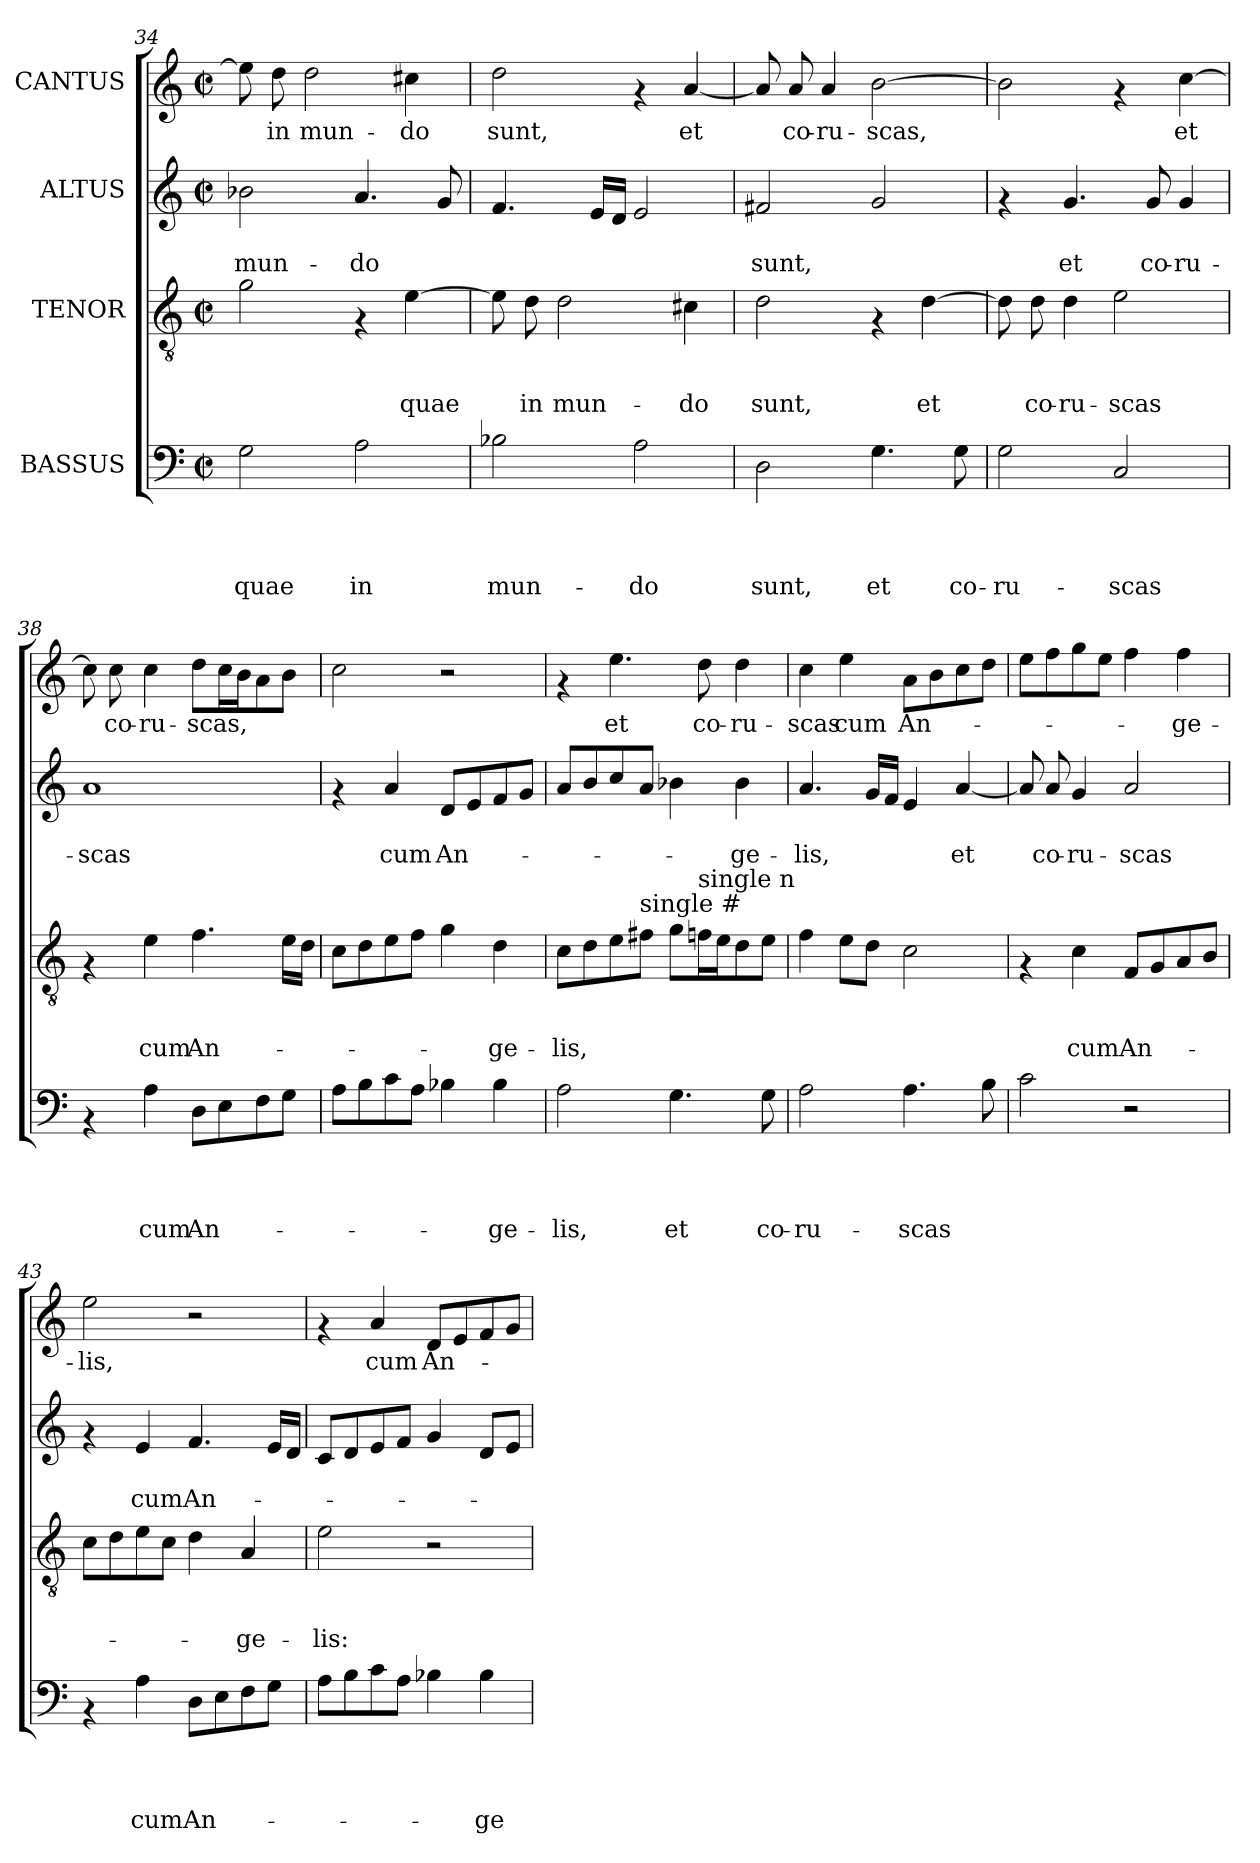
**kern	**text	**text	**text	**text	**kern	**text	**text	**text	**kern	**text	**text	**kern	**text
*part4	*part4	*part4	*part4	*part4	*part3	*part3	*part3	*part3	*part2	*part2	*part2	*part1	*part1
*staff4	*staff4	*staff4	*staff4	*staff4	*staff3	*staff3	*staff3	*staff3	*staff2	*staff2	*staff2	*staff1	*staff1
*I"BASSUS	*	*	*	*	*I"TENOR	*	*	*	*I"ALTUS	*	*	*I"CANTUS	*
*clefF4	*	*	*	*	*clefGv2	*	*	*	*clefG2	*	*	*clefG2	*
*k[]	*	*	*	*	*k[]	*	*	*	*k[]	*	*	*k[]	*
*C:	*	*	*	*	*C:	*	*	*	*C:	*	*	*C:	*
*M2/2	*	*	*	*	*M2/2	*	*	*	*M2/2	*	*	*M2/2	*
*met(c|)	*	*	*	*	*met(c|)	*	*	*	*met(c|)	*	*	*met(c|)	*
=34	=34	=34	=34	=34	=34	=34	=34	=34	=34	=34	=34	=34	=34
!	!	!	!	!LO:LY:b	!	!	!	!	!	!	!LO:LY:b	!	!
2G\	.	.	.	quae	2g\	.	.	.	2b-X\	.	mun-	8ee\]	.
!	!	!	!	!	!	!	!	!	!	!	!	!	!LO:LY:b
.	.	.	.	.	.	.	.	.	.	.	.	8dd\	in
!	!	!	!	!	!	!	!	!	!	!	!	!	!LO:LY:b
.	.	.	.	.	.	.	.	.	.	.	.	2dd\	mun-
!	!	!	!	!LO:LY:b	!	!	!	!	!	!	!LO:LY:b	!	!
2A\	.	.	.	in	4rF	.	.	.	4.a/	.	-do	.	.
!	!	!	!	!	!	!	!	!LO:LY:b	!	!	!	!	!LO:LY:b
.	.	.	.	.	[>4e\	.	.	quae	.	.	.	4cc#X\	-do
.	.	.	.	.	.	.	.	.	8g/	.	.	.	.
=35	=35	=35	=35	=35	=35	=35	=35	=35	=35	=35	=35	=35	=35
!	!	!	!	!LO:LY:b	!	!	!	!	!	!	!	!	!LO:LY:b
2B-X\	.	.	.	mun-	8e\]	.	.	.	4.f/	.	.	2dd\	sunt,
!	!	!	!	!	!	!	!	!LO:LY:b	!	!	!	!	!
.	.	.	.	.	8d\	.	.	in	.	.	.	.	.
!	!	!	!	!	!	!	!	!LO:LY:b	!	!	!	!	!
.	.	.	.	.	2d\	.	.	mun-	.	.	.	.	.
.	.	.	.	.	.	.	.	.	16e/LL	.	.	.	.
.	.	.	.	.	.	.	.	.	16d/JJ	.	.	.	.
!	!	!	!	!LO:LY:b	!	!	!	!	!	!	!	!	!
2A\	.	.	.	-do	.	.	.	.	2e/	.	.	4rf	.
!	!	!	!	!	!	!	!	!LO:LY:b	!	!	!	!	!LO:LY:b
.	.	.	.	.	4c#X\	.	.	-do	.	.	.	[<4a/	et
=36	=36	=36	=36	=36	=36	=36	=36	=36	=36	=36	=36	=36	=36
!	!	!	!	!LO:LY:b	!	!	!	!LO:LY:b	!	!	!LO:LY:b	!	!
2D\	.	.	.	sunt,	2d\	.	.	sunt,	2f#X/	.	sunt,	8a/]	.
!	!	!	!	!	!	!	!	!	!	!	!	!	!LO:LY:b
.	.	.	.	.	.	.	.	.	.	.	.	8a/	co-
!	!	!	!	!	!	!	!	!	!	!	!	!	!LO:LY:b
.	.	.	.	.	.	.	.	.	.	.	.	4a/	-ru-
!	!	!	!	!LO:LY:b	!	!	!	!	!	!	!	!	!LO:LY:b
4.G\	.	.	.	et	4rF	.	.	.	2g/	.	.	[<2b\	-scas,
!	!	!	!	!	!	!	!	!LO:LY:b	!	!	!	!	!
.	.	.	.	.	[<4d\	.	.	et	.	.	.	.	.
!	!	!	!	!LO:LY:b	!	!	!	!	!	!	!	!	!
8G\	.	.	.	co-	.	.	.	.	.	.	.	.	.
!!LO:LB:g=z
=37	=37	=37	=37	=37	=37	=37	=37	=37	=37	=37	=37	=37	=37
!	!	!	!	!LO:LY:b	!	!	!	!	!	!	!	!	!
2G\	.	.	.	-ru-	8d\]	.	.	.	4rf	.	.	2b\]	.
!	!	!	!	!	!	!	!	!LO:LY:b	!	!	!	!	!
.	.	.	.	.	8d\	.	.	co-	.	.	.	.	.
!	!	!	!	!	!	!	!	!LO:LY:b	!	!	!LO:LY:b	!	!
.	.	.	.	.	4d\	.	.	-ru-	4.g/	.	et	.	.
!	!	!	!	!LO:LY:b	!	!	!	!LO:LY:b	!	!	!	!	!
2C/	.	.	.	-scas	2e\	.	.	-scas	.	.	.	4rf	.
!	!	!	!	!	!	!	!	!	!	!	!LO:LY:b	!	!
.	.	.	.	.	.	.	.	.	8g/	.	co-	.	.
!	!	!	!	!	!	!	!	!	!	!	!LO:LY:b	!	!LO:LY:b
.	.	.	.	.	.	.	.	.	4g/	.	-ru-	[>4cc\	et
=38	=38	=38	=38	=38	=38	=38	=38	=38	=38	=38	=38	=38	=38
!	!	!	!	!	!	!	!	!	!	!	!LO:LY:b	!	!
4rAA	.	.	.	.	4rF	.	.	.	1a	.	-scas	8cc\]	.
!	!	!	!	!	!	!	!	!	!	!	!	!	!LO:LY:b
.	.	.	.	.	.	.	.	.	.	.	.	8cc\	co-
!	!	!	!	!LO:LY:b	!	!	!	!LO:LY:b	!	!	!	!	!LO:LY:b
4A\	.	.	.	cum	4e\	.	.	cum	.	.	.	4cc\	-ru-
!	!	!	!	!LO:LY:b	!	!	!	!LO:LY:b	!	!	!	!	!LO:LY:b
8D\L	.	.	.	An-	4.f\	.	.	An-	.	.	.	8dd\L	-scas,
8E\	.	.	.	.	.	.	.	.	.	.	.	16cc\L	.
.	.	.	.	.	.	.	.	.	.	.	.	16b\J	.
8F\	.	.	.	.	.	.	.	.	.	.	.	8a\	.
8G\J	.	.	.	.	16e\LL	.	.	.	.	.	.	8b\J	.
.	.	.	.	.	16d\JJ	.	.	.	.	.	.	.	.
=39	=39	=39	=39	=39	=39	=39	=39	=39	=39	=39	=39	=39	=39
8A\L	.	.	.	.	8c\L	.	.	.	4rf	.	.	2cc\	.
8B\	.	.	.	.	8d\	.	.	.	.	.	.	.	.
!	!	!	!	!	!	!	!	!	!	!	!LO:LY:b	!	!
8c\	.	.	.	.	8e\	.	.	.	4a/	.	cum	.	.
8A\J	.	.	.	.	8f\J	.	.	.	.	.	.	.	.
!	!	!	!	!	!	!	!	!	!	!	!LO:LY:b	!	!
4B-X\	.	.	.	.	4g\	.	.	.	8d/L	.	An-	2r	.
.	.	.	.	.	.	.	.	.	8e/	.	.	.	.
!	!	!	!	!LO:LY:b	!	!	!	!LO:LY:b	!	!	!	!	!
4B-\	.	.	.	-ge-	4d\	.	.	-ge-	8f/	.	.	.	.
.	.	.	.	.	.	.	.	.	8g/J	.	.	.	.
=40	=40	=40	=40	=40	=40	=40	=40	=40	=40	=40	=40	=40	=40
!	!	!	!	!LO:LY:b	!	!	!	!LO:LY:b	!	!	!	!	!
2A\	.	.	.	-lis,	8c\L	.	.	-lis,	8a/L	.	.	4rf	.
.	.	.	.	.	8d\	.	.	.	8b/	.	.	.	.
!	!	!	!	!	!	!	!	!	!	!	!	!	!LO:LY:b
.	.	.	.	.	8e\	.	.	.	8cc/	.	.	4.ee\	et
!	!	!	!	!	!LO:TX:a:t=single #	!	!	!	!	!	!	!	!
.	.	.	.	.	8f#\J	.	.	.	8a/J	.	.	.	.
!	!	!	!	!LO:LY:b	!	!	!	!	!	!	!	!	!
4.G\	.	.	.	et	8g\L	.	.	.	4b-X\	.	.	.	.
!	!	!	!	!	!LO:TX:a:t=single n	!	!	!	!	!	!	!	!
!	!	!	!	!	!	!	!	!	!	!	!	!	!LO:LY:b
.	.	.	.	.	16f\L	.	.	.	.	.	.	8dd\	co-
.	.	.	.	.	16e\J	.	.	.	.	.	.	.	.
!	!	!	!	!	!	!	!	!	!	!	!LO:LY:b	!	!LO:LY:b
.	.	.	.	.	8d\	.	.	.	4b-\	.	-ge-	4dd\	-ru-
!	!	!	!	!LO:LY:b	!	!	!	!	!	!	!	!	!
8G\	.	.	.	co-	8e\J	.	.	.	.	.	.	.	.
=41	=41	=41	=41	=41	=41	=41	=41	=41	=41	=41	=41	=41	=41
!	!	!	!	!LO:LY:b	!	!	!	!	!	!	!LO:LY:b	!	!LO:LY:b
2A\	.	.	.	-ru-	4f\	.	.	.	4.a/	.	-lis,	4cc\	-scas
!	!	!	!	!	!	!	!	!	!	!	!	!	!LO:LY:b
.	.	.	.	.	8e\L	.	.	.	.	.	.	4ee\	cum
.	.	.	.	.	8d\J	.	.	.	16g/LL	.	.	.	.
.	.	.	.	.	.	.	.	.	16f/JJ	.	.	.	.
!	!	!	!	!LO:LY:b	!	!	!	!	!	!	!	!	!LO:LY:b
4.A\	.	.	.	-scas	2c\	.	.	.	4e/	.	.	8a\L	An-
.	.	.	.	.	.	.	.	.	.	.	.	8b\	.
!	!	!	!	!	!	!	!	!	!	!	!LO:LY:b	!	!
.	.	.	.	.	.	.	.	.	[<4a/	.	et	8cc\	.
8B\	.	.	.	.	.	.	.	.	.	.	.	8dd\J	.
!!LO:PB:g=z
=42	=42	=42	=42	=42	=42	=42	=42	=42	=42	=42	=42	=42	=42
2c\	.	.	.	.	4rF	.	.	.	8a/]	.	.	8ee\L	.
!	!	!	!	!	!	!	!	!	!	!	!LO:LY:b	!	!
.	.	.	.	.	.	.	.	.	8a/	.	co-	8ff\	.
!	!	!	!	!	!	!	!	!LO:LY:b	!	!	!LO:LY:b	!	!
.	.	.	.	.	4c\	.	.	cum	4g/	.	-ru-	8gg\	.
.	.	.	.	.	.	.	.	.	.	.	.	8ee\J	.
!	!	!	!	!	!	!	!	!LO:LY:b	!	!	!LO:LY:b	!	!
2r	.	.	.	.	8F/L	.	.	An-	2a/	.	-scas	4ff\	.
.	.	.	.	.	8G/	.	.	.	.	.	.	.	.
!	!	!	!	!	!	!	!	!	!	!	!	!	!LO:LY:b
.	.	.	.	.	8A/	.	.	.	.	.	.	4ff\	-ge-
.	.	.	.	.	8B/J	.	.	.	.	.	.	.	.
=43	=43	=43	=43	=43	=43	=43	=43	=43	=43	=43	=43	=43	=43
!	!	!	!	!	!	!	!	!	!	!	!	!	!LO:LY:b
4rAA	.	.	.	.	8c\L	.	.	.	4rf	.	.	2ee\	-lis,
.	.	.	.	.	8d\	.	.	.	.	.	.	.	.
!	!	!	!	!LO:LY:b	!	!	!	!	!	!	!LO:LY:b	!	!
4A\	.	.	.	cum	8e\	.	.	.	4e/	.	cum	.	.
.	.	.	.	.	8c\J	.	.	.	.	.	.	.	.
!	!	!	!	!LO:LY:b	!	!	!	!	!	!	!LO:LY:b	!	!
8D\L	.	.	.	An-	4d\	.	.	.	4.f/	.	An-	2r	.
8E\	.	.	.	.	.	.	.	.	.	.	.	.	.
!	!	!	!	!	!	!	!	!LO:LY:b	!	!	!	!	!
8F\	.	.	.	.	4A/	.	.	-ge-	.	.	.	.	.
8G\J	.	.	.	.	.	.	.	.	16e/LL	.	.	.	.
.	.	.	.	.	.	.	.	.	16d/JJ	.	.	.	.
=44	=44	=44	=44	=44	=44	=44	=44	=44	=44	=44	=44	=44	=44
!	!	!	!	!	!	!	!	!LO:LY:b	!	!	!	!	!
8A\L	.	.	.	.	2e\	.	.	-lis:	8c/L	.	.	4rf	.
8B\	.	.	.	.	.	.	.	.	8d/	.	.	.	.
!	!	!	!	!	!	!	!	!	!	!	!	!	!LO:LY:b
8c\	.	.	.	.	.	.	.	.	8e/	.	.	4a/	cum
8A\J	.	.	.	.	.	.	.	.	8f/J	.	.	.	.
!	!	!	!	!	!	!	!	!	!	!	!	!	!LO:LY:b
4B-X\	.	.	.	.	2r	.	.	.	4g/	.	.	8d/L	An-
.	.	.	.	.	.	.	.	.	.	.	.	8e/	.
!	!	!	!	!LO:LY:b	!	!	!	!	!	!	!	!	!
4B-\	.	.	.	-ge-	.	.	.	.	8d/L	.	.	8f/	.
.	.	.	.	.	.	.	.	.	8e/J	.	.	8g/J	.
=	=	=	=	=	=	=	=	=	=	=	=	=	=
*-	*-	*-	*-	*-	*-	*-	*-	*-	*-	*-	*-	*-	*-
